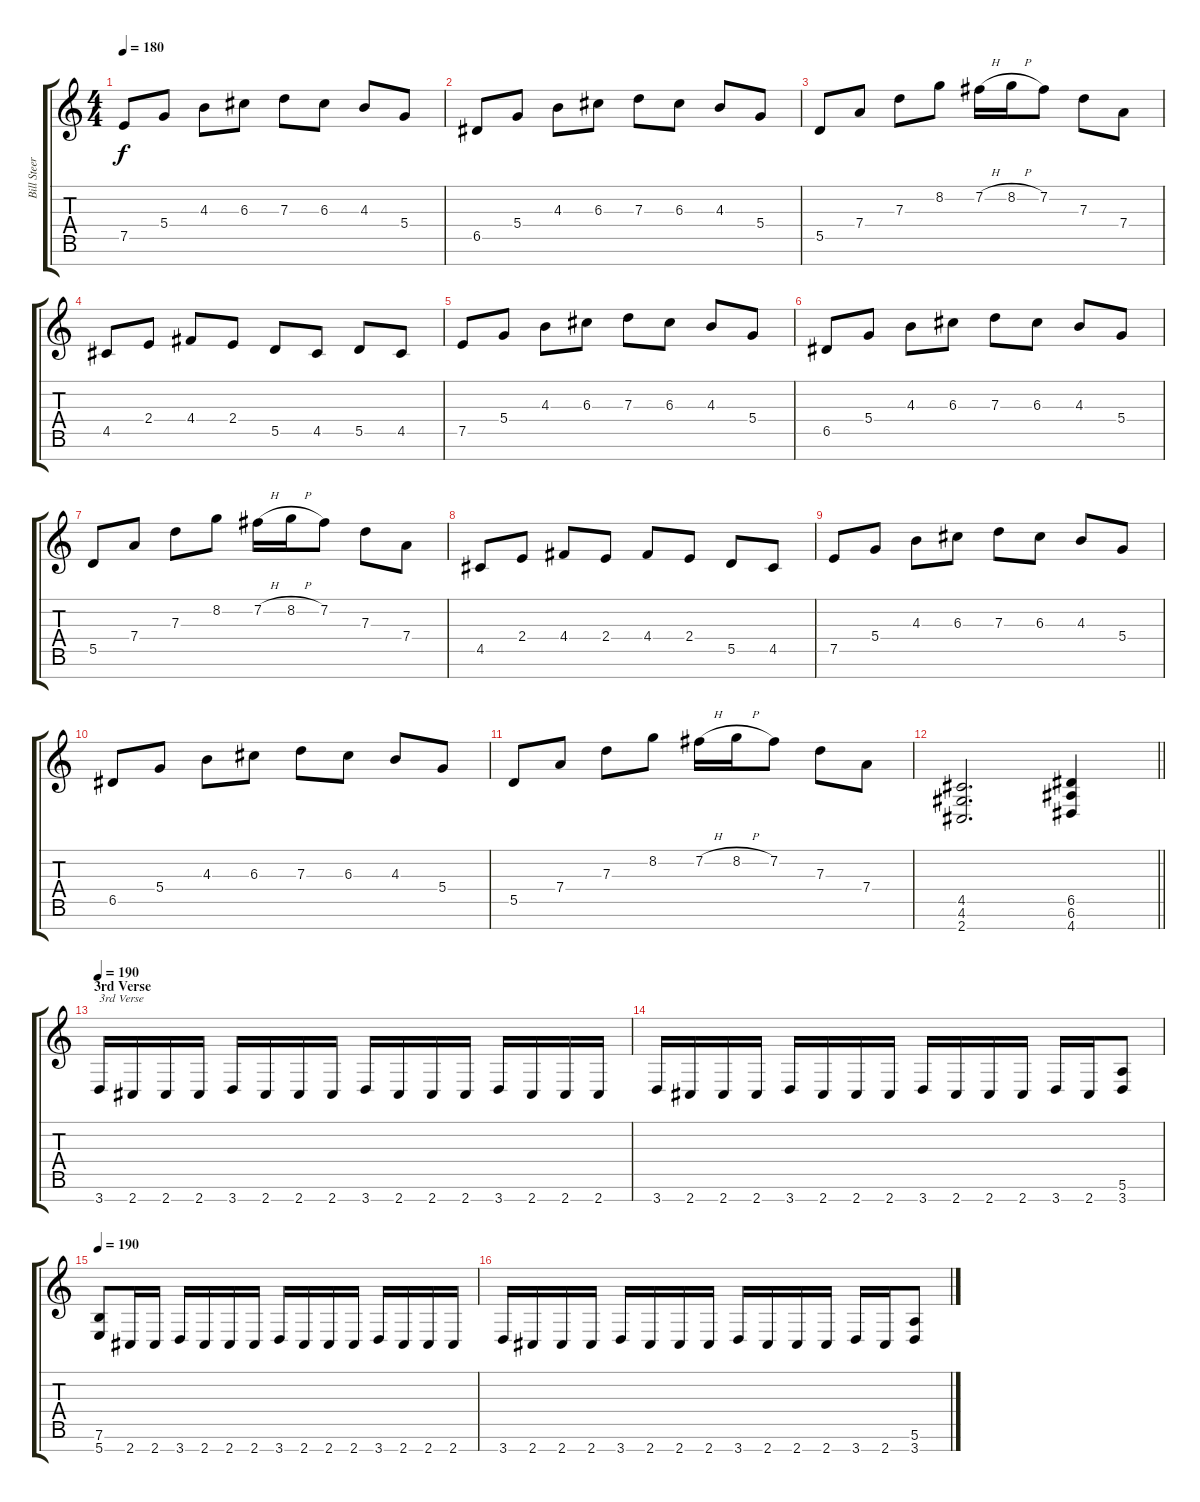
\track ("Bill Steer" "Bill Steer") {instrument distortionguitar}
\staff {score tabs}
\tuning (E4 B3 G3 D3 A2 E2 B1) {hide}
\ts (4 4)
\tempo 180
\clef g2
\ks c
7.5.8{dy f} 5.4.8 4.3.8 6.3.8 7.3.8 6.3.8 4.3.8 5.4.8 |
6.5.8 5.4.8 4.3.8 6.3.8 7.3.8 6.3.8 4.3.8 5.4.8 |
5.5.8 7.4.8 7.3.8 8.2.8 7.2{h}.16 8.2{h}.16 7.2.8 7.3.8 7.4.8 |
4.5.8 2.4.8 4.4.8 2.4.8 5.5.8 4.5.8 5.5.8 4.5.8 |
7.5.8 5.4.8 4.3.8 6.3.8 7.3.8 6.3.8 4.3.8 5.4.8 |
6.5.8 5.4.8 4.3.8 6.3.8 7.3.8 6.3.8 4.3.8 5.4.8 |
5.5.8 7.4.8 7.3.8 8.2.8 7.2{h}.16 8.2{h}.16 7.2.8 7.3.8 7.4.8 |
4.5.8 2.4.8 4.4.8 2.4.8 4.4.8 2.4.8 5.5.8 4.5.8 |
7.5.8 5.4.8 4.3.8 6.3.8 7.3.8 6.3.8 4.3.8 5.4.8 |
6.5.8 5.4.8 4.3.8 6.3.8 7.3.8 6.3.8 4.3.8 5.4.8 |
5.5.8 7.4.8 7.3.8 8.2.8 7.2{h}.16 8.2{h}.16 7.2.8 7.3.8 7.4.8 |
\barLineRight lightlight
(4.5 4.6 2.7).2{d} (6.5 6.6 4.7).4 |
\section ("" "3rd Verse")
\tempo 190
3.7.16{txt "3rd Verse"} 2.7.16 2.7.16 2.7.16 3.7.16 2.7.16 2.7.16 2.7.16 3.7.16 2.7.16 2.7.16 2.7.16 3.7.16 2.7.16 2.7.16 2.7.16 |
3.7.16 2.7.16 2.7.16 2.7.16 3.7.16 2.7.16 2.7.16 2.7.16 3.7.16 2.7.16 2.7.16 2.7.16 3.7.16 2.7.16 (5.6 3.7).8 |
\tempo 190
(7.6 5.7).8 2.7.16 2.7.16 3.7.16 2.7.16 2.7.16 2.7.16 3.7.16 2.7.16 2.7.16 2.7.16 3.7.16 2.7.16 2.7.16 2.7.16 |
3.7.16 2.7.16 2.7.16 2.7.16 3.7.16 2.7.16 2.7.16 2.7.16 3.7.16 2.7.16 2.7.16 2.7.16 3.7.16 2.7.16 (5.6 3.7).8
